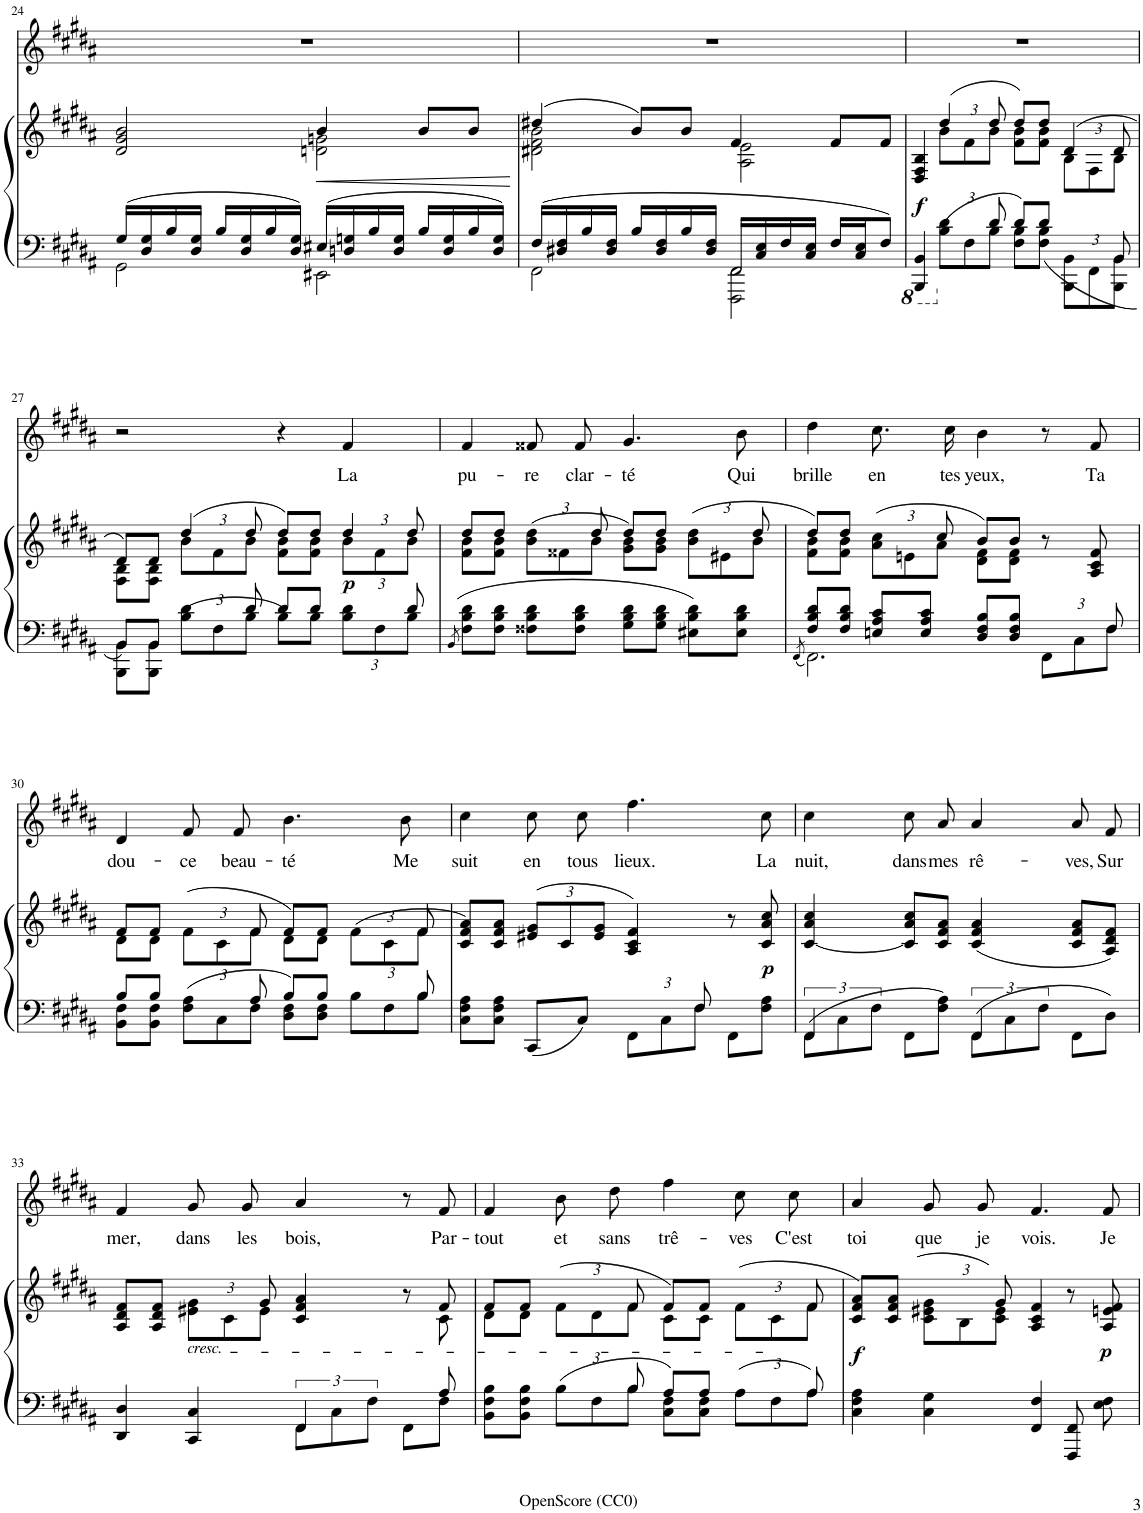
**kern	**kern	**dynam	**kern	**text
*part2	*part2	*part2	*part1	*part1
*staff3	*staff2	*staff2/3	*staff1	*staff1
*I"Piano	*	*	*I"Chant Voice	*
*I'Pno	*	*	*	*
!!LO:PB:g=z
*clefF4	*clefG2	*	*clefG2	*
*k[f#c#g#d#a#]	*k[f#c#g#d#a#]	*	*k[f#c#g#d#a#]	*
*M4/4	*M4/4	*	*M4/4	*
=24	=24	=24	=24	=24
*^	*^	*	*	*
16G#/LL	2GG#\	2d#/ 2g#/ 2b/	2ryy	.	1r	.
16D#/ 16G#/	.	.	.	.	.	.
16B/	.	.	.	.	.	.
16D#/ 16G#/JJ	.	.	.	.	.	.
16B/LL	.	.	.	.	.	.
16D#/ 16G#/	.	.	.	.	.	.
16B/	.	.	.	.	.	.
16D#/ 16G#/JJ	.	.	.	.	.	.
!	!	!	!	!LO:HP:b	!	!
16E#X/LL	2EE#X\	4b/	2dn\ 2gn\	<	.	.
16Dn/ 16Gn/	.	.	.	.	.	.
16B/	.	.	.	.	.	.
16D/ 16G/JJ	.	.	.	.	.	.
16B/LL	.	8b/L	.	.	.	.
16D/ 16G/	.	.	.	.	.	.
16B/	.	8b/J	.	.	.	.
16D/ 16G/JJ	.	.	.	.	.	.
*v	*v	*	*	*	*	*
*	*v	*v	*	*	*
.	.	[	.	.
=25	=25	=25	=25	=25
*^	*^	*	*	*
16F#/LL	2FF#\	(4dd#X/	2d#X\ 2f#\ 2b\	.	1r	.
16D#X/ 16F#/	.	.	.	.	.	.
16B/	.	.	.	.	.	.
16D#/ 16F#/JJ	.	.	.	.	.	.
16B/LL	.	8b/L)	.	.	.	.
16D#/ 16F#/	.	.	.	.	.	.
16B/	.	8b/J	.	.	.	.
16D#/ 16F#/JJ	.	.	.	.	.	.
!LO:N:head=open	!	!	!	!	!	!
16FF#/LL	2FFF#\ 2FF#\	4f#/	2A#\ 2e\	.	.	.
16C#/ 16E/	.	.	.	.	.	.
16F#/	.	.	.	.	.	.
16C#/ 16E/JJ	.	.	.	.	.	.
16F#/LL	.	8f#/L	.	.	.	.
16C#/ 16E/J	.	.	.	.	.	.
8F#/J	.	8f#/J	.	.	.	.
=26	=26	=26	=26	=26	=26	=26
*8ba	*	*	*	*	*	*
!	!	!	!	!LO:DY:b	!	!
4BBBB/ 4BBB/	4ryy	4D#/ 4F#/ 4B/	4ryy	f	1r	.
*X8ba	*	*	*	*	*	*
*Xbrackettup	*	*Xbrackettup	*	*	*	*
6ryy	12B\ 12d#\L	(6dd#/	12b\L	.	.	.
.	12F#\	.	12f#\	.	.	.
12d#/	12B\J	12dd#/	12b\J	.	.	.
8d#/L	8F#\ 8B\L	8dd#/L)	8f#\ 8b\L	.	.	.
8d#/J	8F#\ 8B\J	8dd#/J	8f#\ 8b\J	.	.	.
6ryy	12BBB\ 12BB\L	(6d#/	12B\L	.	.	.
.	12FF#\	.	12F#\	.	.	.
12BB/	12BBB\ 12BB\J	12d#/	12B\J	.	.	.
!!LO:LB:g=z
=27	=27	=27	=27	=27	=27	=27
8BB/L	8BBB\ 8BB\L	8d#/L)	8F#\ 8B\L	.	2r	.
8BB/J	8BBB\ 8BB\J	8d#/J	8F#\ 8B\J	.	.	.
6ryy	(>12B\ 12d#\L	(6dd#/	12b\L	.	.	.
.	12F#\	.	12f#\	.	.	.
12d#/	12B\J	12dd#/	12b\J	.	.	.
8d#/L	8B\L	8dd#/L)	8f#\ 8b\L	.	4r	.
8d#/J	8B\J	8dd#/J	8f#\ 8b\J	.	.	.
!	!	!	!	!LO:DY:b	!	!LO:LY:b
6ryy	12B\ 12d#\L	6dd#/	12b\L	p	4f#/	La
.	12F#\	.	12f#\	.	.	.
12d#/	12B\J	12dd#/	12b\J	.	.	.
*v	*v	*	*	*	*	*
=28	=28	=28	=28	=28	=28
8qBB/	.	.	.	.	.
!	!	!	!	!	!LO:LY:b
8F#\ 8B\ 8d#\L	8dd#/L	8f#\ 8b\L	.	4f#/	pu-
8F#\ 8B\ 8d#\J	8dd#/J	8f#\ 8b\J	.	.	.
!	!	!	!	!	!LO:LY:b
8F##X\ 8B\ 8d#\L	6ryy	(>12b\ 12dd#\L	.	8f##X/L	-re
.	.	12f##X\	.	.	.
!	!	!	!	!	!LO:LY:b
8F##\ 8B\ 8d#\J	.	.	.	8f##/J	clar-
.	12dd#/	12b\J	.	.	.
!	!	!	!	!	!LO:LY:b
8G#\ 8B\ 8d#\L	8dd#/L)	8g#\ 8b\L	.	4.g#/	-té
8G#\ 8B\ 8d#\J	8dd#/J	8g#\ 8b\J	.	.	.
8E#X\ 8B\ 8d#\L)	(>6ryy	12b\ 12dd#\L	.	.	.
.	.	12e#X\	.	.	.
!	!	!	!	!	!LO:LY:b
8E#\ 8B\ 8d#\J	.	.	.	8b\	Qui
.	12dd#/	12b\J	.	.	.
=29	=29	=29	=29	=29	=29
*^	*	*	*	*	*
.	8qFF#/	.	.	.	.	.
!	!	!	!	!	!	!LO:LY:b
8F#/ 8B/ 8d#/L	2.FF#\	8dd#/L)	8f#\ 8b\L	.	4dd#\	brille
8F#/ 8B/ 8d#/J	.	8dd#/J	8f#\ 8b\J	.	.	.
!	!	!	!	!	!	!LO:LY:b
8En/ 8A#/ 8c#/L	.	(>6ryy	12a#\ 12cc#\L	.	8.cc#\L	en
.	.	.	12en\	.	.	.
8E/ 8A#/ 8c#/J	.	.	.	.	.	.
.	.	12cc#/	12a#\J	.	.	.
!	!	!	!	!	!	!LO:LY:b
.	.	.	.	.	16cc#\Jk	tes
!	!	!	!	!	!	!LO:LY:b
8D#/ 8F#/ 8B/L	.	8b/L)	8d#\ 8f#\L	.	4b\	yeux,
8D#/ 8F#/ 8B/J	.	8b/J	8d#\ 8f#\J	.	.	.
12ryy	12FF#\L	8r	4ryy	.	8r	.
12ryy	12C#\	.	.	.	.	.
!	!	!	!	!	!	!LO:LY:b
.	.	8A#/ 8c#/ 8f#/	.	.	8f#/	Ta
12F#/	12F#\J	.	.	.	.	.
!!LO:LB:g=z
=30	=30	=30	=30	=30	=30	=30
!	!	!	!	!	!	!LO:LY:b
8B/L	8BB\ 8F#\L	8f#/L	8d#\L	.	4d#/	dou-
8B/J	8BB\ 8F#\J	8f#/J	8d#\J	.	.	.
!	!	!	!	!	!	!LO:LY:b
6ryy	12F#\ 12A#\L	(>6ryy	12f#\L	.	8f#/L	-ce
.	12C#\	.	12c#\	.	.	.
!	!	!	!	!	!	!LO:LY:b
.	.	.	.	.	8f#/J	beau-
12A#/	12F#\J	12f#/	12f#\J	.	.	.
!	!	!	!	!	!	!LO:LY:b
8B/L	8D#\ 8F#\L	8f#/L)	8d#\L	.	4.b\	-té
8B/J	8D#\ 8F#\J	8f#/J	8d#\J	.	.	.
6ryy	12B\L	6ryy	(>12f#\L	.	.	.
.	12F#\	.	12c#\	.	.	.
!	!	!	!	!	!	!LO:LY:b
.	.	.	.	.	8b\	Me
12B/	12B\J	12f#/	12f#\J	.	.	.
=31	=31	=31	=31	=31	=31	=31
!	!	!	!	!	!	!LO:LY:b
*	*	*v	*v	*	*	*
4ryy	8C#\ 8F#\ 8A#\L	8c#/ 8f#/ 8a#/L)	.	4cc#\	suit
.	8C#\ 8F#\ 8A#\J	8c#/ 8f#/ 8a#/J	.	.	.
!	!	!	!	!	!LO:LY:b
8CC#/L	4ryy	(>12e#X/ 12g#/L	.	8cc#\L	en
.	.	12c#/	.	.	.
!	!	!	!	!	!LO:LY:b
8C#/J	.	.	.	8cc#\J	tous
.	.	12e#/ 12g#/J	.	.	.
!	!	!	!	!	!LO:LY:b
6ryy	12FF#\L	4A#/ 4c#/ 4f#/)	.	4.ff#\	lieux.
.	12C#\	.	.	.	.
12F#/	12F#\J	.	.	.	.
4ryy	8FF#\L	8r	.	.	.
!	!	!	!LO:DY:b	!	!LO:LY:b
.	8F#\ 8A#\J	8c#/ 8a#/ 8cc#/	p	8cc#\	La
=32	=32	=32	=32	=32	=32
*	*brackettup	*	*	*	*
!	!	!	!	!	!LO:LY:b
4FF#/	12FF#\L	[4c#/ 4a#/ 4cc#/	.	4cc#\	nuit,
.	12C#\	.	.	.	.
.	12F#\J	.	.	.	.
!	!	!	!	!	!LO:LY:b
4ryy	8FF#\L	8c#/_ 8a#/ 8cc#/L	.	8cc#\L	dans
!	!	!	!	!	!LO:LY:b
.	8F#\ 8A#\J	8c#/] 8f#/ 8a#/J	.	8a#\J	mes
!	!	!	!	!	!LO:LY:b
4FF#/	12FF#\L	(4c#/ 4f#/ 4a#/	.	4a#/	rê-
.	12C#\	.	.	.	.
.	12F#\J	.	.	.	.
!	!	!	!	!	!LO:LY:b
4ryy	8FF#\L	8c#/ 8f#/ 8a#/L	.	8a#/L	-ves,
!	!	!	!	!	!LO:LY:b
.	8D#\J	8A#/ 8d#/ 8f#/J)	.	8f#/J	Sur
!!LO:LB:g=z
=33	=33	=33	=33	=33	=33
*	*	*^	*	*	*
!	!	!	!	!	!	!LO:LY:b
4DD#/ 4D#/	2ryy	4ryy	8A#/ 8d#/ 8f#/L	.	4f#/	mer,
.	.	.	8A#/ 8d#/ 8f#/J	.	.	.
!	!	!LO:TX:b:i:t=cresc.	!	!	!	!
!	!	!	!	!	!	!LO:LY:b
4CC#/ 4C#/	.	6ryy	12e#X\ 12g#\L	.	8g#/L	dans
.	.	.	12c#\	.	.	.
!	!	!	!	!	!	!LO:LY:b
.	.	.	.	.	8g#/J	les
.	.	12g#/	12e#\J	.	.	.
!	!	!	!	!	!	!LO:LY:b
4FF#/	12FF#\L	4ryy	4c#/ 4f#/ 4a#/	.	4a#/	bois,
.	12C#\	.	.	.	.	.
.	12F#\J	.	.	.	.	.
8ryy	8FF#\L	8r	8ryy	.	8r	.
!	!	!	!	!	!	!LO:LY:b
8A#/	8F#\J	8f#/	8c#\	.	8f#/	Par-
=34	=34	=34	=34	=34	=34	=34
!	!	!	!	!	!	!LO:LY:b
8B\L	8BB\ 8F#\L	8f#/L	8d#\L	.	4f#/	-tout
8B\J	8BB\ 8F#\J	8f#/J	8d#\J	.	.	.
*Xbrackettup	*	*	*	*	*	*
!	!	!	!	!	!	!LO:LY:b
6ryy	12B\L	(>6ryy	12f#\L	.	8b\L	et
.	12F#\	.	12d#\	.	.	.
!	!	!	!	!	!	!LO:LY:b
.	.	.	.	.	8dd#\J	sans
12B/	12B\J	12f#/	12f#\J	.	.	.
!	!	!	!	!	!	!LO:LY:b
8A#/L	8C#\ 8F#\L	8f#/L)	8c#\L	.	4ff#\	trê-
8A#/J	8C#\ 8F#\J	8f#/J	8c#\J	.	.	.
!	!	!	!	!	!	!LO:LY:b
6ryy	12A#\L	(>6ryy	12f#\L	.	8cc#\L	-ves
.	12F#\	.	12c#\	.	.	.
!	!	!	!	!	!	!LO:LY:b
.	.	.	.	.	8cc#\J	C'est
12A#/	12A#\J	12f#/	12f#\J	.	.	.
=35	=35	=35	=35	=35	=35	=35
!	!	!	!	!LO:DY:b	!	!LO:LY:b
*v	*v	*	*	*	*	*
4C#\ 4F#\ 4A#\	8c#/ 8f#/ 8a#/L)	4ryy	f	4a#/	toi
.	8c#/ 8f#/ 8a#/J	.	.	.	.
!	!	!	!	!	!LO:LY:b
4C#\ 4G#\	6ryy	(>12c#\ 12e#X\ 12g#\L	.	8g#/L	que
.	.	12B\	.	.	.
!	!	!	!	!	!LO:LY:b
.	.	.	.	8g#/J	je
.	12g#/	12c#\ 12e#\J)	.	.	.
!	!	!	!	!	!LO:LY:b
4FF#/ 4F#/	4A#/ 4c#/ 4f#/	2ryy	.	4.f#/	vois.
!	!	!	!LO:DY:b	!	!
8FFF#/ 8FF#/	8r	.	p	.	.
!	!	!	!	!	!LO:LY:b
8E\ 8F#\	8A#/ 8en/ 8f#/	.	.	8f#/	Je
*	*v	*v	*	*	*
=	=	=	=	=
*-	*-	*-	*-	*-
